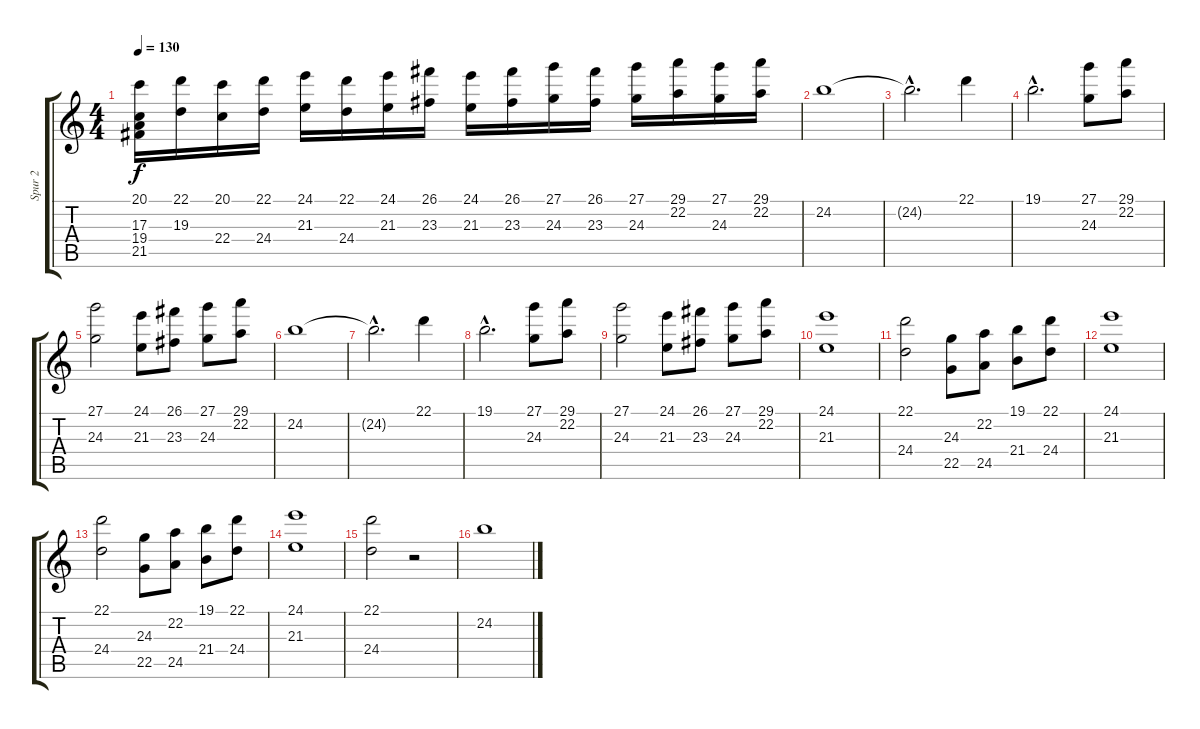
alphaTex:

\track ("Spur 2" "Spur 2") {instrument synthstrings2}
\staff {score tabs}
\tuning (E4 B3 G3 D3 A2 E2) {hide}
\ts (4 4)
\tempo 130
\clef g2
\ks c
(20.1 17.3 19.4 21.5).16{dy f} (22.1 19.3).16 (20.1 22.4).16 (22.1 24.4).16 (24.1 21.3).16 (22.1 24.4).16 (24.1 21.3).16 (26.1 23.3).16 (24.1 21.3).16 (26.1 23.3).16 (27.1 24.3).16 (26.1 23.3).16 (27.1 24.3).16 (29.1 22.2).16 (27.1 24.3).16 (29.1 22.2).16 |
24.2.1 |
24.2{hac t}.2{d} 22.1.4 |
19.1{hac}.2{d} (27.1 24.3).8 (29.1 22.2).8 |
(27.1 24.3).2 (24.1 21.3).8 (26.1 23.3).8 (27.1 24.3).8 (29.1 22.2).8 |
24.2.1 |
24.2{hac t}.2{d} 22.1.4 |
19.1{hac}.2{d} (27.1 24.3).8 (29.1 22.2).8 |
(27.1 24.3).2 (24.1 21.3).8 (26.1 23.3).8 (27.1 24.3).8 (29.1 22.2).8 |
(24.1 21.3).1 |
(22.1 24.4).2 (24.3 22.5).8 (22.2 24.5).8 (19.1 21.4).8 (22.1 24.4).8 |
(24.1 21.3).1 |
(22.1 24.4).2 (24.3 22.5).8 (22.2 24.5).8 (19.1 21.4).8 (22.1 24.4).8 |
(24.1 21.3).1 |
(22.1 24.4).2 r.2 |
24.2.1
